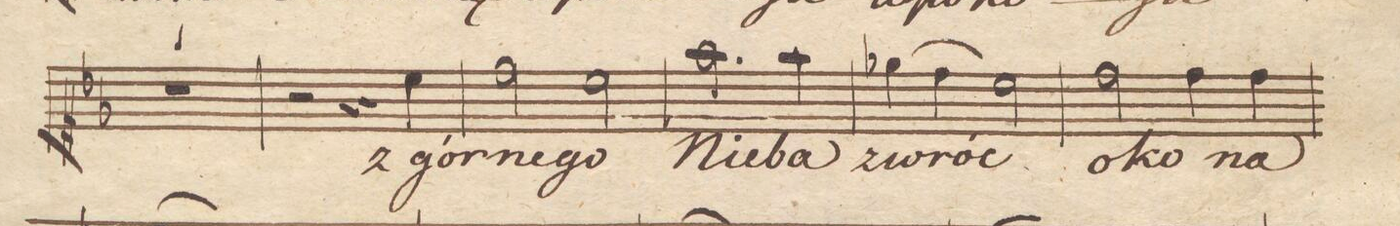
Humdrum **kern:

**kern	**text	**dynam
*I"Soprano.	*	*
*clefC1	*	*
*k[b-e-]	*	*
*met(c|)	*	*
*M2/2	*	*
1r	.	.
=84	=84	=84
2r	.	.
4r	.	.
4cc\	z_gór-	.
=85	=85	=85
2dd\	-ne-	.
2cc\	-go	.
=86	=86	=86
2.ff\	Nie-	.
4ff\	-ba	.
=87	=87	=87
(4ee-X\	zwróć	.
4dd\	.	.
2cc\)	.	.
=88	=88	=88
2dd\	o-	.
4dd\	-ko	.
4dd\	na	.
=89	=89	=89
*-	*-	*-
